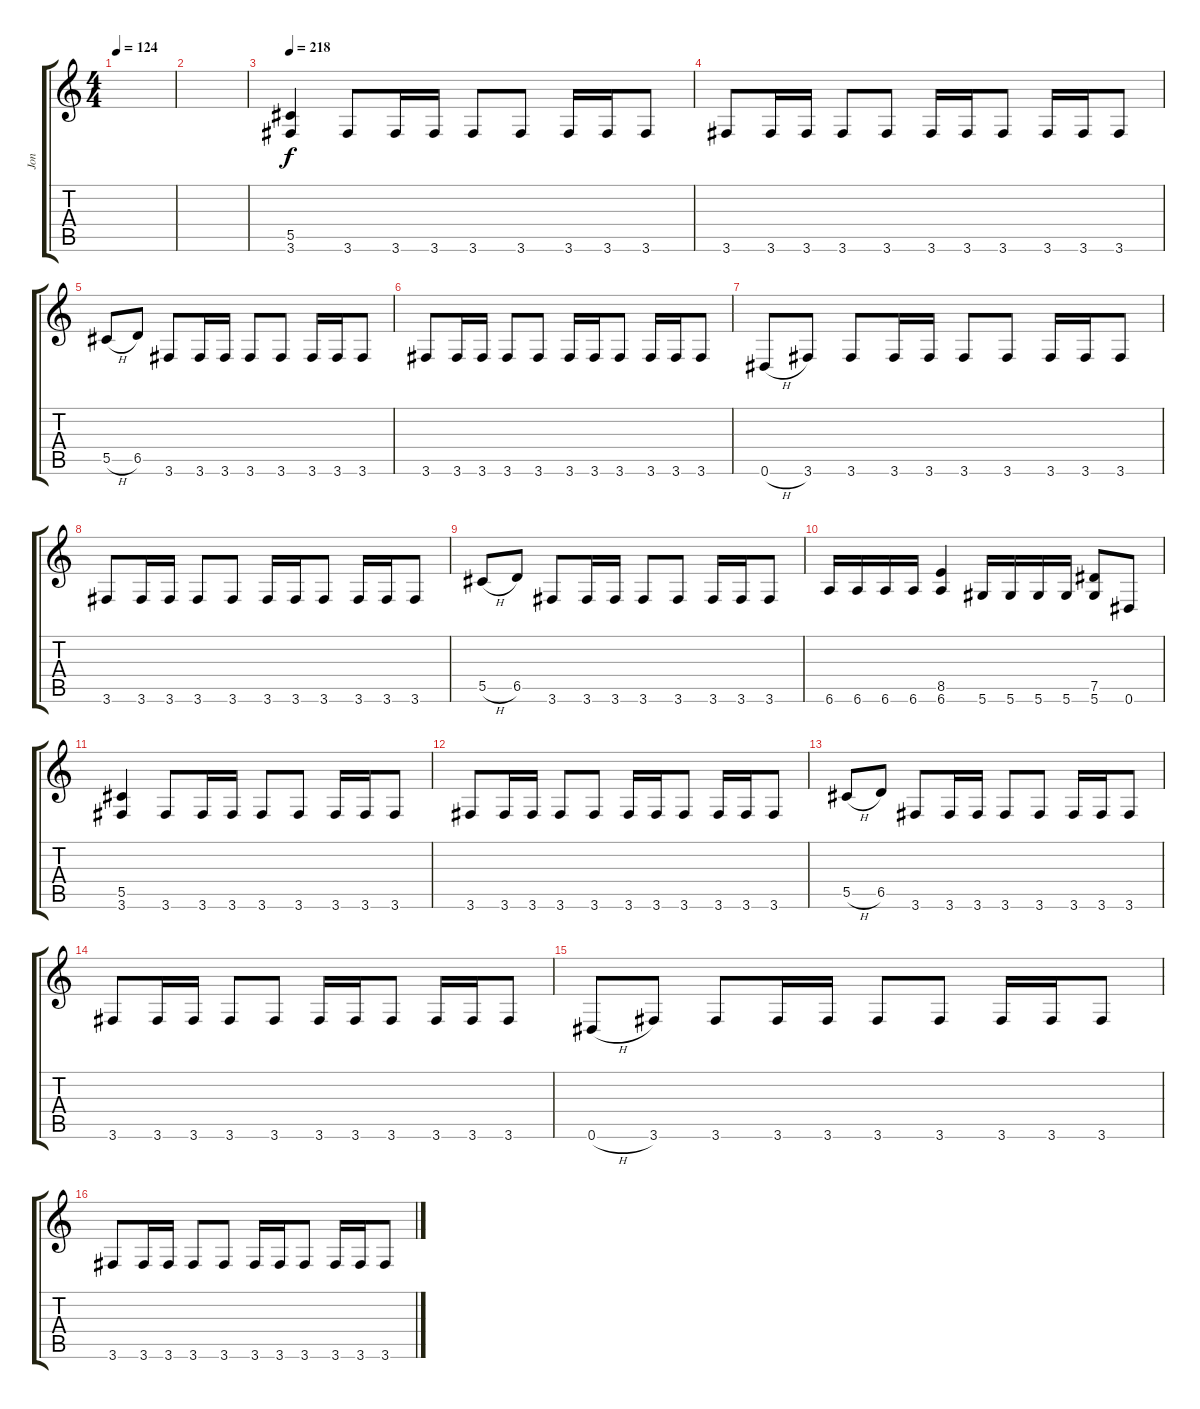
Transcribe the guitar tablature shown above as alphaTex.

\track ("Jon" "Jon") {instrument distortionguitar}
\staff {score tabs}
\tuning (Eb4 Bb3 Gb3 Db3 Ab2 Eb2) {hide}
\ts (4 4)
\tempo 124
\clef g2
\ks c
|
|
\tempo 218
(5.5 3.6).4 3.6.8 3.6.16 3.6.16 3.6.8 3.6.8 3.6.16 3.6.16 3.6.8 |
3.6.8 3.6.16 3.6.16 3.6.8 3.6.8 3.6.16 3.6.16 3.6.8 3.6.16 3.6.16 3.6.8 |
5.5{h}.8 6.5.8 3.6.8 3.6.16 3.6.16 3.6.8 3.6.8 3.6.16 3.6.16 3.6.8 |
3.6.8 3.6.16 3.6.16 3.6.8 3.6.8 3.6.16 3.6.16 3.6.8 3.6.16 3.6.16 3.6.8 |
0.6{h}.8 3.6.8 3.6.8 3.6.16 3.6.16 3.6.8 3.6.8 3.6.16 3.6.16 3.6.8 |
3.6.8 3.6.16 3.6.16 3.6.8 3.6.8 3.6.16 3.6.16 3.6.8 3.6.16 3.6.16 3.6.8 |
5.5{h}.8 6.5.8 3.6.8 3.6.16 3.6.16 3.6.8 3.6.8 3.6.16 3.6.16 3.6.8 |
6.6.16 6.6.16 6.6.16 6.6.16 (8.5 6.6).4 5.6.16 5.6.16 5.6.16 5.6.16 (7.5 5.6).8 0.6.8 |
(5.5 3.6).4 3.6.8 3.6.16 3.6.16 3.6.8 3.6.8 3.6.16 3.6.16 3.6.8 |
3.6.8 3.6.16 3.6.16 3.6.8 3.6.8 3.6.16 3.6.16 3.6.8 3.6.16 3.6.16 3.6.8 |
5.5{h}.8 6.5.8 3.6.8 3.6.16 3.6.16 3.6.8 3.6.8 3.6.16 3.6.16 3.6.8 |
3.6.8 3.6.16 3.6.16 3.6.8 3.6.8 3.6.16 3.6.16 3.6.8 3.6.16 3.6.16 3.6.8 |
0.6{h}.8 3.6.8 3.6.8 3.6.16 3.6.16 3.6.8 3.6.8 3.6.16 3.6.16 3.6.8 |
3.6.8 3.6.16 3.6.16 3.6.8 3.6.8 3.6.16 3.6.16 3.6.8 3.6.16 3.6.16 3.6.8
